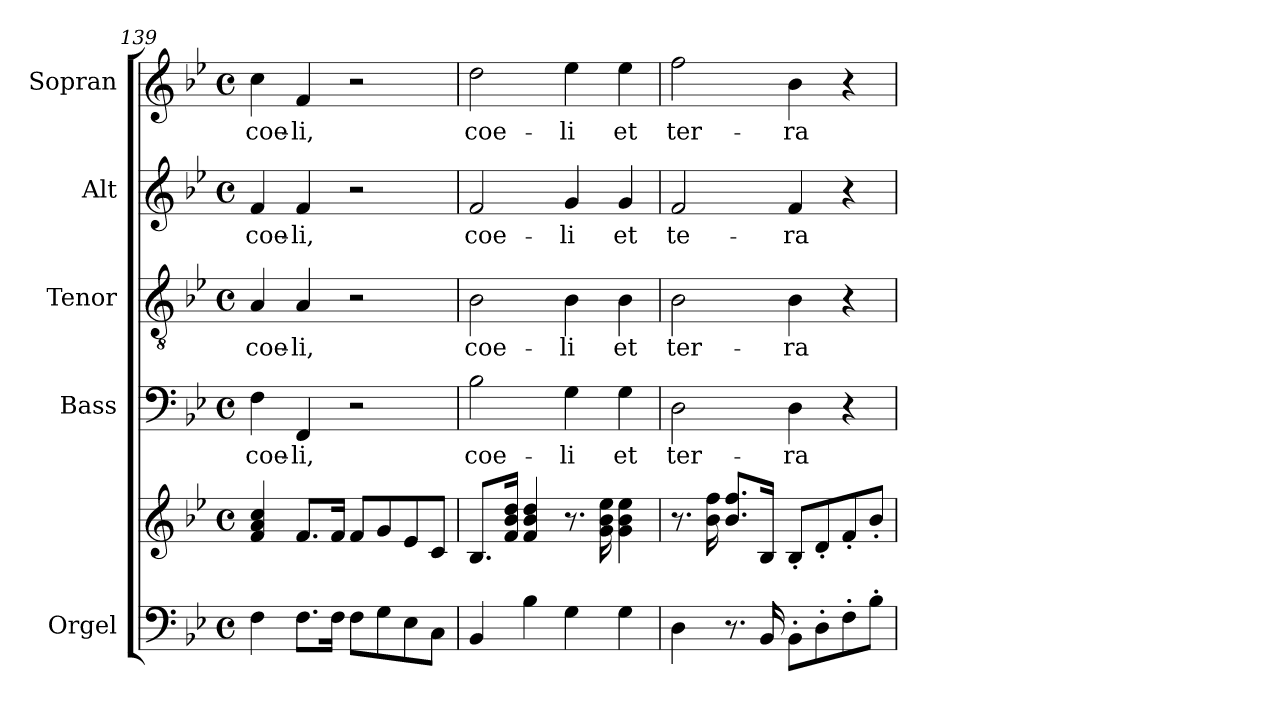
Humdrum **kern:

**kern	**kern	**kern	**text	**kern	**text	**kern	**text	**kern	**text
*part5	*part5	*part4	*part4	*part3	*part3	*part2	*part2	*part1	*part1
*staff6	*staff5	*staff4	*staff4	*staff3	*staff3	*staff2	*staff2	*staff1	*staff1
*I"Orgel	*	*I"Bass	*	*I"Tenor	*	*I"Alt	*	*I"Sopran	*
*I'Org.	*	*I'B.	*	*I'T.	*	*I'A.	*	*I'S.	*
!!LO:PB:g=z
*clefF4	*clefG2	*clefF4	*	*clefGv2	*	*clefG2	*	*clefG2	*
*k[b-e-]	*k[b-e-]	*k[b-e-]	*	*k[b-e-]	*	*k[b-e-]	*	*k[b-e-]	*
*B-:	*B-:	*B-:	*	*B-:	*	*B-:	*	*B-:	*
*M4/4	*M4/4	*M4/4	*	*M4/4	*	*M4/4	*	*M4/4	*
*met(c)	*met(c)	*met(c)	*	*met(c)	*	*met(c)	*	*met(c)	*
=139	=139	=139	=139	=139	=139	=139	=139	=139	=139
!	!	!	!LO:LY:b	!	!LO:LY:b	!	!LO:LY:b	!	!LO:LY:b
4F\	4f/ 4a/ 4cc/	4F\	coe-	4A/	coe-	4f/	coe-	4cc\	coe-
!	!	!	!LO:LY:b	!	!LO:LY:b	!	!LO:LY:b	!	!LO:LY:b
8.F\L	8.f/L	4FF/	-li,	4A/	-li,	4f/	-li,	4f/	-li,
16F\Jk	16f/Jk	.	.	.	.	.	.	.	.
8F\L	8f/L	2r	.	2r	.	2r	.	2r	.
8G\	8g/	.	.	.	.	.	.	.	.
8E-\	8e-/	.	.	.	.	.	.	.	.
8C\J	8c/J	.	.	.	.	.	.	.	.
=140	=140	=140	=140	=140	=140	=140	=140	=140	=140
!	!	!	!LO:LY:b	!	!LO:LY:b	!	!LO:LY:b	!	!LO:LY:b
4BB-/	8.B-/L	2B-\	coe-	2B-\	coe-	2f/	coe-	2dd\	coe-
.	16f/ 16b-/ 16dd/Jk	.	.	.	.	.	.	.	.
4B-\	4f/ 4b-/ 4dd/	.	.	.	.	.	.	.	.
!	!	!	!LO:LY:b	!	!LO:LY:b	!	!LO:LY:b	!	!LO:LY:b
4G\	8.r	4G\	-li	4B-\	-li	4g/	-li	4ee-\	-li
.	16g\ 16b-\ 16ee-\	.	.	.	.	.	.	.	.
!	!	!	!LO:LY:b	!	!LO:LY:b	!	!LO:LY:b	!	!LO:LY:b
4G\	4g\ 4b-\ 4ee-\	4G\	et	4B-\	et	4g/	et	4ee-\	et
=141	=141	=141	=141	=141	=141	=141	=141	=141	=141
!	!	!	!LO:LY:b	!	!LO:LY:b	!	!LO:LY:b	!	!LO:LY:b
4D\	8.r	2D\	ter-	2B-\	ter-	2f/	te-	2ff\	ter-
.	16b-\ 16ff\	.	.	.	.	.	.	.	.
8.r	8.b-/ 8.ff/L	.	.	.	.	.	.	.	.
16BB-/	16B-/Jk	.	.	.	.	.	.	.	.
!	!	!	!LO:LY:b	!	!LO:LY:b	!	!LO:LY:b	!	!LO:LY:b
8BB-'>\L	8B-'</L	4D\	-ra	4B-\	-ra	4f/	-ra	4b-\	-ra
8D'>\	8d'</	.	.	.	.	.	.	.	.
8F'>\	8f'</	4r	.	4r	.	4r	.	4r	.
8B-'>\J	8b-'</J	.	.	.	.	.	.	.	.
=	=	=	=	=	=	=	=	=	=
*-	*-	*-	*-	*-	*-	*-	*-	*-	*-
